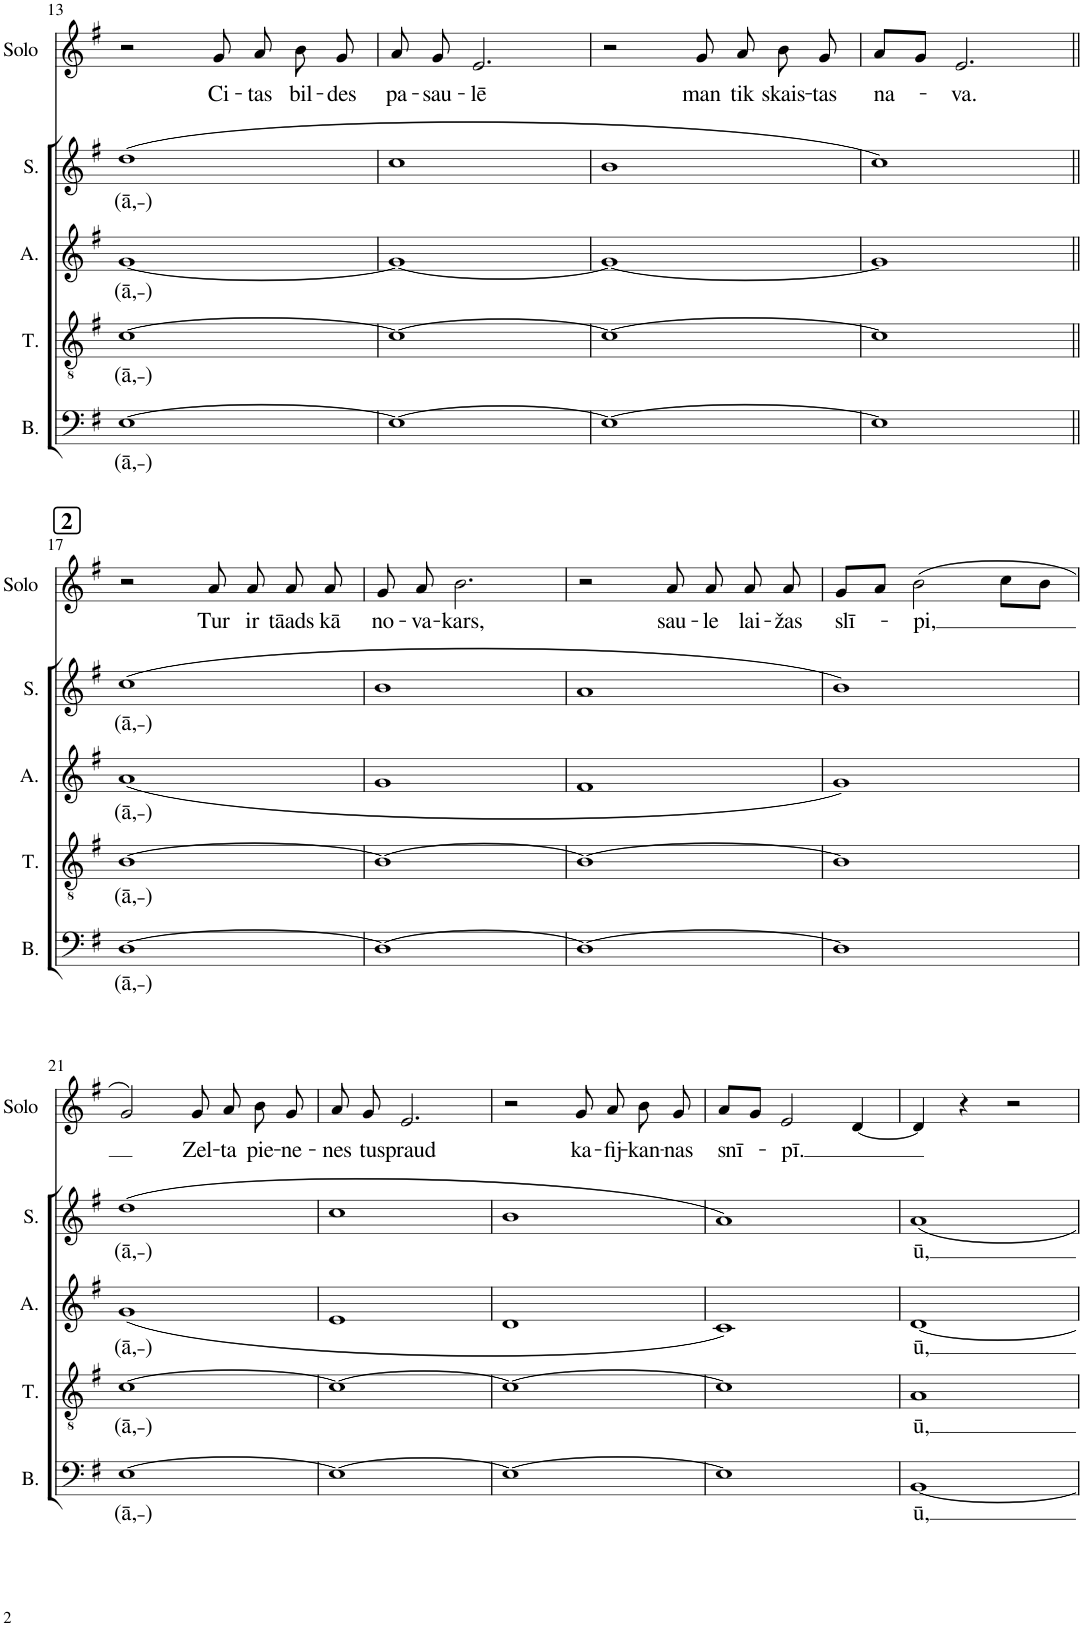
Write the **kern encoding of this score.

**kern	**text	**kern	**text	**kern	**text	**kern	**text	**kern	**text
*part5	*part5	*part4	*part4	*part3	*part3	*part2	*part2	*part1	*part1
*staff5	*staff5	*staff4	*staff4	*staff3	*staff3	*staff2	*staff2	*staff1	*staff1
*I"Bass	*	*I"Tenor	*	*I"Alto	*	*I"Soprano	*	*I"Solo	*
*I'B.	*	*I'T.	*	*I'A.	*	*I'S.	*	*I'Solo	*
!!LO:PB:g=z
*clefF4	*	*clefGv2	*	*clefG2	*	*clefG2	*	*clefG2	*
*k[f#]	*	*k[f#]	*	*k[f#]	*	*k[f#]	*	*k[f#]	*
*M4/4	*	*M4/4	*	*M4/4	*	*M4/4	*	*M4/4	*
=13	=13	=13	=13	=13	=13	=13	=13	=13	=13
!	!LO:LY:b	!	!LO:LY:b	!	!LO:LY:b	!	!LO:LY:b	!	!
[1E	(ā,˗)	[1c	(ā,˗)	[1g	(ā,˗)	(1dd	(ā,˗)	2r	.
!	!	!	!	!	!	!	!	!	!LO:LY:b
.	.	.	.	.	.	.	.	8g/	Ci-
!	!	!	!	!	!	!	!	!	!LO:LY:b
.	.	.	.	.	.	.	.	8a/	-tas
!	!	!	!	!	!	!	!	!	!LO:LY:b
.	.	.	.	.	.	.	.	8b\	bil-
!	!	!	!	!	!	!	!	!	!LO:LY:b
.	.	.	.	.	.	.	.	8g/	-des
=14	=14	=14	=14	=14	=14	=14	=14	=14	=14
!	!	!	!	!	!	!	!	!	!LO:LY:b
1E_	.	1c_	.	1g_	.	1cc	.	8a/	pa-
!	!	!	!	!	!	!	!	!	!LO:LY:b
.	.	.	.	.	.	.	.	8g/	-sau-
!	!	!	!	!	!	!	!	!	!LO:LY:b
.	.	.	.	.	.	.	.	2.e/	-lē
=15	=15	=15	=15	=15	=15	=15	=15	=15	=15
1E_	.	1c_	.	1g_	.	1b	.	2r	.
!	!	!	!	!	!	!	!	!	!LO:LY:b
.	.	.	.	.	.	.	.	8g/	man
!	!	!	!	!	!	!	!	!	!LO:LY:b
.	.	.	.	.	.	.	.	8a/	tik
!	!	!	!	!	!	!	!	!	!LO:LY:b
.	.	.	.	.	.	.	.	8b\	skais-
!	!	!	!	!	!	!	!	!	!LO:LY:b
.	.	.	.	.	.	.	.	8g/	-tas
=16	=16	=16	=16	=16	=16	=16	=16	=16	=16
!	!	!	!	!	!	!	!	!	!LO:LY:b
1E]	.	1c]	.	1g]	.	1cc)	.	8a/L	na-
.	.	.	.	.	.	.	.	8g/J	.
!	!	!	!	!	!	!	!	!	!LO:LY:b
.	.	.	.	.	.	.	.	2.e/	-va.
!!LO:LB:g=z
!!LO:REH:place=s1:a:B:cj:fs=14:t=2
=17||	=17||	=17||	=17||	=17||	=17||	=17||	=17||	=17||	=17||
!	!LO:LY:b	!	!LO:LY:b	!	!LO:LY:b	!	!LO:LY:b	!	!
[1D	(ā,˗)	[1B	(ā,˗)	(1a	(ā,˗)	(1cc	(ā,˗)	2r	.
!	!	!	!	!	!	!	!	!	!LO:LY:b
.	.	.	.	.	.	.	.	8a/	Tur
!	!	!	!	!	!	!	!	!	!LO:LY:b
.	.	.	.	.	.	.	.	8a/	ir
!	!	!	!	!	!	!	!	!	!LO:LY:b
.	.	.	.	.	.	.	.	8a/	tāads
!	!	!	!	!	!	!	!	!	!LO:LY:b
.	.	.	.	.	.	.	.	8a/	kā
=18	=18	=18	=18	=18	=18	=18	=18	=18	=18
!	!	!	!	!	!	!	!	!	!LO:LY:b
1D_	.	1B_	.	1g	.	1b	.	8g/	no-
!	!	!	!	!	!	!	!	!	!LO:LY:b
.	.	.	.	.	.	.	.	8a/	-va-
!	!	!	!	!	!	!	!	!	!LO:LY:b
.	.	.	.	.	.	.	.	2.b\	-kars,
=19	=19	=19	=19	=19	=19	=19	=19	=19	=19
1D_	.	1B_	.	1f#	.	1a	.	2r	.
!	!	!	!	!	!	!	!	!	!LO:LY:b
.	.	.	.	.	.	.	.	8a/	sau-
!	!	!	!	!	!	!	!	!	!LO:LY:b
.	.	.	.	.	.	.	.	8a/	-le
!	!	!	!	!	!	!	!	!	!LO:LY:b
.	.	.	.	.	.	.	.	8a/	lai-
!	!	!	!	!	!	!	!	!	!LO:LY:b
.	.	.	.	.	.	.	.	8a/	-žas
=20	=20	=20	=20	=20	=20	=20	=20	=20	=20
!	!	!	!	!	!	!	!	!	!LO:LY:b
1D]	.	1B]	.	1g)	.	1b)	.	8g/L	slī-
.	.	.	.	.	.	.	.	8a/J	.
!	!	!	!	!	!	!	!	!	!LO:LY:b
.	.	.	.	.	.	.	.	(2b\	-pi,
.	.	.	.	.	.	.	.	8cc\L	.
.	.	.	.	.	.	.	.	8b\J	.
!!LO:LB:g=z
=21	=21	=21	=21	=21	=21	=21	=21	=21	=21
!	!LO:LY:b	!	!LO:LY:b	!	!LO:LY:b	!	!LO:LY:b	!	!
[1E	(ā,˗)	[1c	(ā,˗)	(1g	(ā,˗)	(1dd	(ā,˗)	2g/)	.
!	!	!	!	!	!	!	!	!	!LO:LY:b
.	.	.	.	.	.	.	.	8g/	Zel-
!	!	!	!	!	!	!	!	!	!LO:LY:b
.	.	.	.	.	.	.	.	8a/	-ta
!	!	!	!	!	!	!	!	!	!LO:LY:b
.	.	.	.	.	.	.	.	8b\	pie-
!	!	!	!	!	!	!	!	!	!LO:LY:b
.	.	.	.	.	.	.	.	8g/	-ne-
=22	=22	=22	=22	=22	=22	=22	=22	=22	=22
!	!	!	!	!	!	!	!	!	!LO:LY:b
1E_	.	1c_	.	1e	.	1cc	.	8a/	-nes
!	!	!	!	!	!	!	!	!	!LO:LY:b
.	.	.	.	.	.	.	.	8g/	tu
!	!	!	!	!	!	!	!	!	!LO:LY:b
.	.	.	.	.	.	.	.	2.e/	spraud
=23	=23	=23	=23	=23	=23	=23	=23	=23	=23
1E_	.	1c_	.	1d	.	1b	.	2r	.
!	!	!	!	!	!	!	!	!	!LO:LY:b
.	.	.	.	.	.	.	.	8g/	ka-
!	!	!	!	!	!	!	!	!	!LO:LY:b
.	.	.	.	.	.	.	.	8a/	-fij-
!	!	!	!	!	!	!	!	!	!LO:LY:b
.	.	.	.	.	.	.	.	8b\	-kan-
!	!	!	!	!	!	!	!	!	!LO:LY:b
.	.	.	.	.	.	.	.	8g/	-nas
=24	=24	=24	=24	=24	=24	=24	=24	=24	=24
!	!	!	!	!	!	!	!	!	!LO:LY:b
1E]	.	1c]	.	1c)	.	1a)	.	8a/L	snī-
.	.	.	.	.	.	.	.	8g/J	.
!	!	!	!	!	!	!	!	!	!LO:LY:b
.	.	.	.	.	.	.	.	2e/	-pī.
.	.	.	.	.	.	.	.	[4d/	.
=25	=25	=25	=25	=25	=25	=25	=25	=25	=25
!	!LO:LY:b	!	!LO:LY:b	!	!LO:LY:b	!	!LO:LY:b	!	!
[1BB	ū,	1A	ū,	[1d	ū,	1a	ū,	4d/]	.
.	.	.	.	.	.	.	.	4r	.
.	.	.	.	.	.	.	.	2r	.
=	=	=	=	=	=	=	=	=	=
*-	*-	*-	*-	*-	*-	*-	*-	*-	*-
